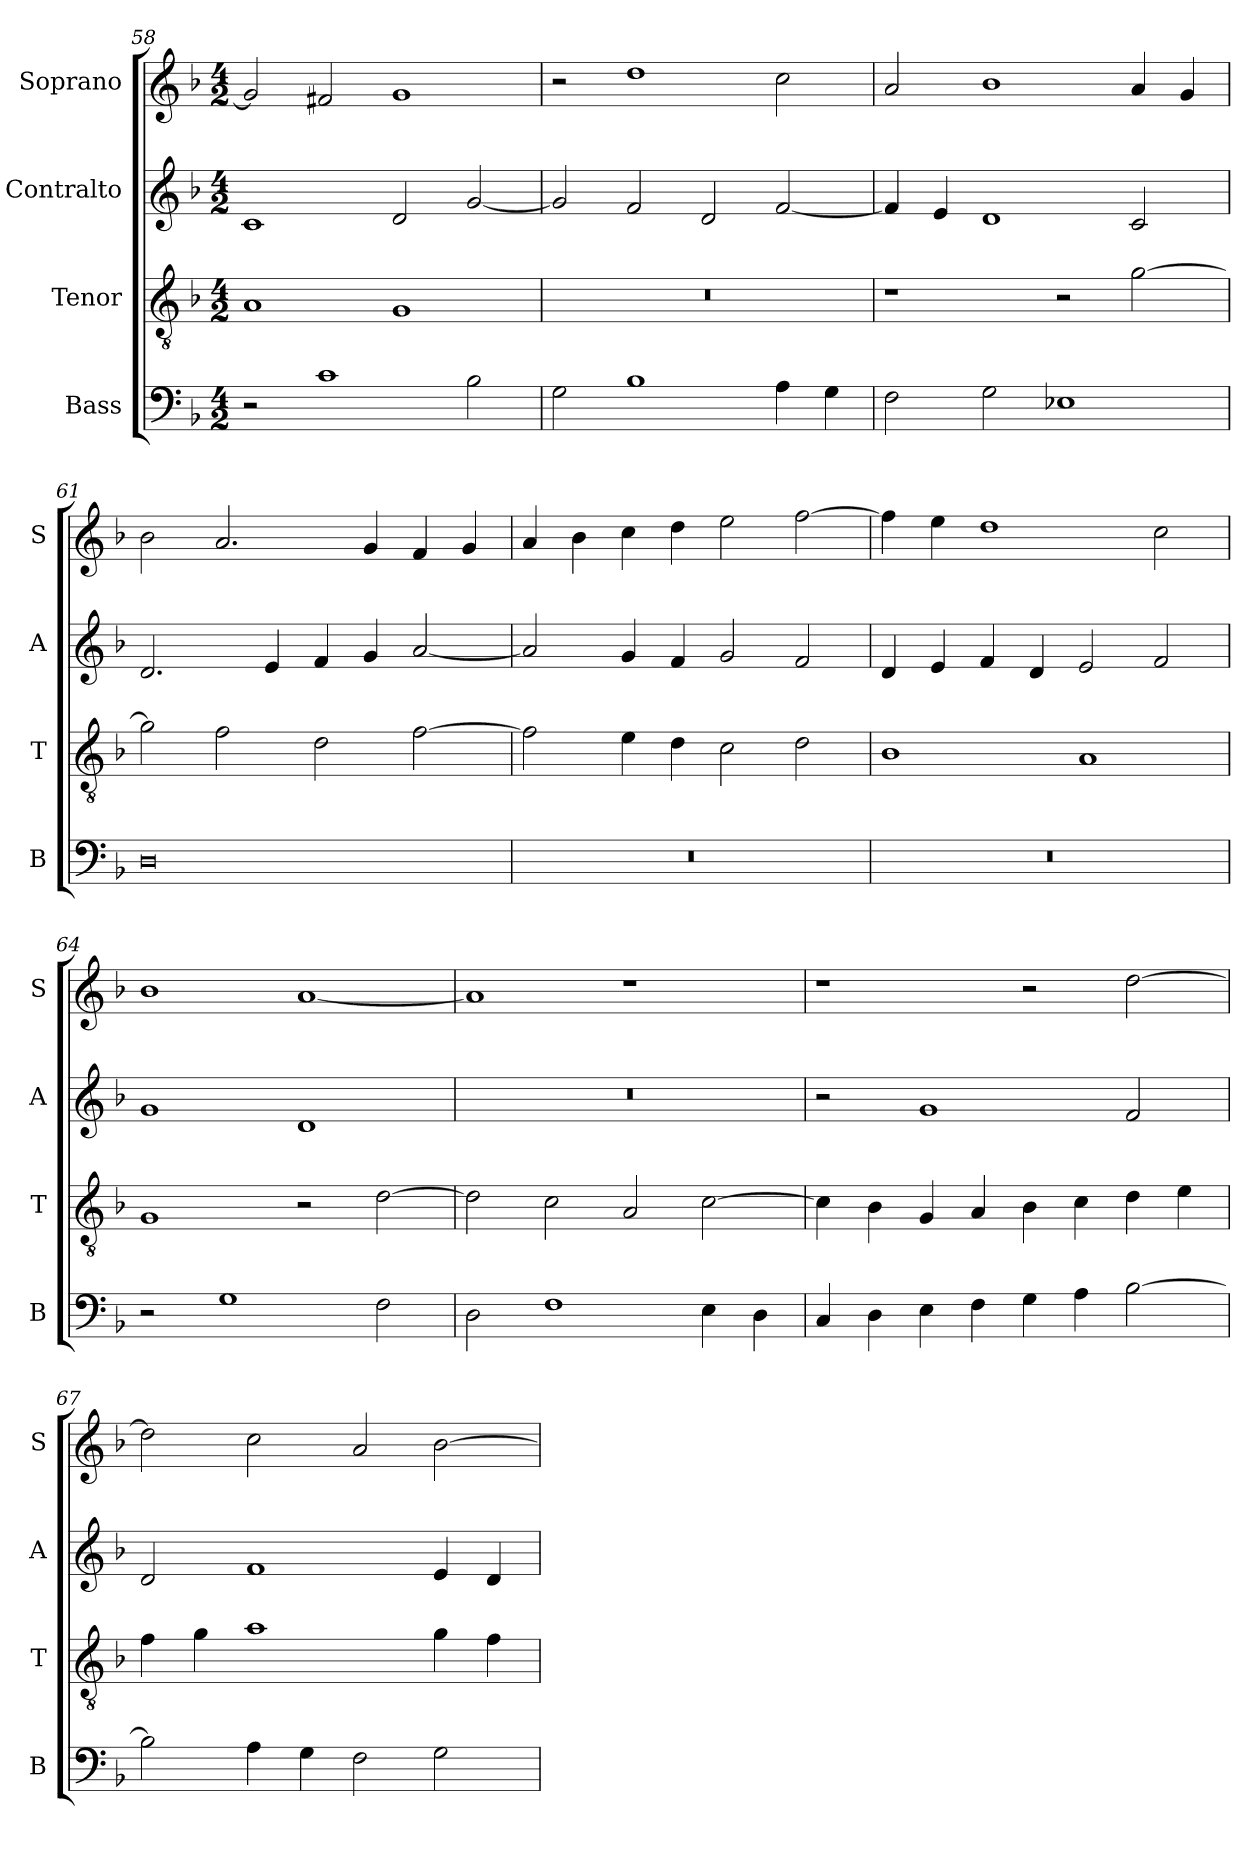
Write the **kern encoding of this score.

**kern	**kern	**kern	**kern
*part4	*part3	*part2	*part1
*staff4	*staff3	*staff2	*staff1
*I"Bass	*I"Tenor	*I"Contralto	*I"Soprano
*I'B	*I'T	*I'A	*I'S
*clefF4	*clefGv2	*clefG2	*clefG2
*k[b-]	*k[b-]	*k[b-]	*k[b-]
*G:dor	*G:dor	*G:dor	*G:dor
*M4/2	*M4/2	*M4/2	*M4/2
=58	=58	=58	=58
2r	1A	1c	2g]
1c	.	.	2f#X
.	1G	2d	1g
2B-	.	[2g	.
=59	=59	=59	=59
2G	0r	2g]	2r
1B-	.	2f	1dd
.	.	2d	.
4A	.	[2f	2cc
4G	.	.	.
=60	=60	=60	=60
2F	1r	4f]	2a
.	.	4e	.
2G	.	1d	1b-
1E-X	2r	.	.
.	[2g	2c	4a
.	.	.	4g
=61	=61	=61	=61
0D	2g]	2.d	2b-
.	2f	.	2.a
.	.	4e	.
.	2d	4f	.
.	.	4g	4g
.	[2f	[2a	4f
.	.	.	4g
=62	=62	=62	=62
0r	2f]	2a]	4a
.	.	.	4b-
.	4e	4g	4cc
.	4d	4f	4dd
.	2c	2g	2ee
.	2d	2f	[2ff
=63	=63	=63	=63
0r	1B-	4d	4ff]
.	.	4e	4ee
.	.	4f	1dd
.	.	4d	.
.	1A	2e	.
.	.	2f	2cc
=64	=64	=64	=64
2r	1G	1g	1b-
1G	.	.	.
.	2r	1d	[1a
2F	[2d	.	.
=65	=65	=65	=65
2D	2d]	0r	1a]
1F	2c	.	.
.	2A	.	1r
4E	[2c	.	.
4D	.	.	.
=66	=66	=66	=66
4C	4c]	2r	1r
4D	4B-	.	.
4E	4G	1g	.
4F	4A	.	.
4G	4B-	.	2r
4A	4c	.	.
[2B-	4d	2f	[2dd
.	4e	.	.
=67	=67	=67	=67
2B-]	4f	2d	2dd]
.	4g	.	.
4A	1a	1f	2cc
4G	.	.	.
2F	.	.	2a
2G	4g	4e	[2b-
.	4f	4d	.
=	=	=	=
*-	*-	*-	*-
